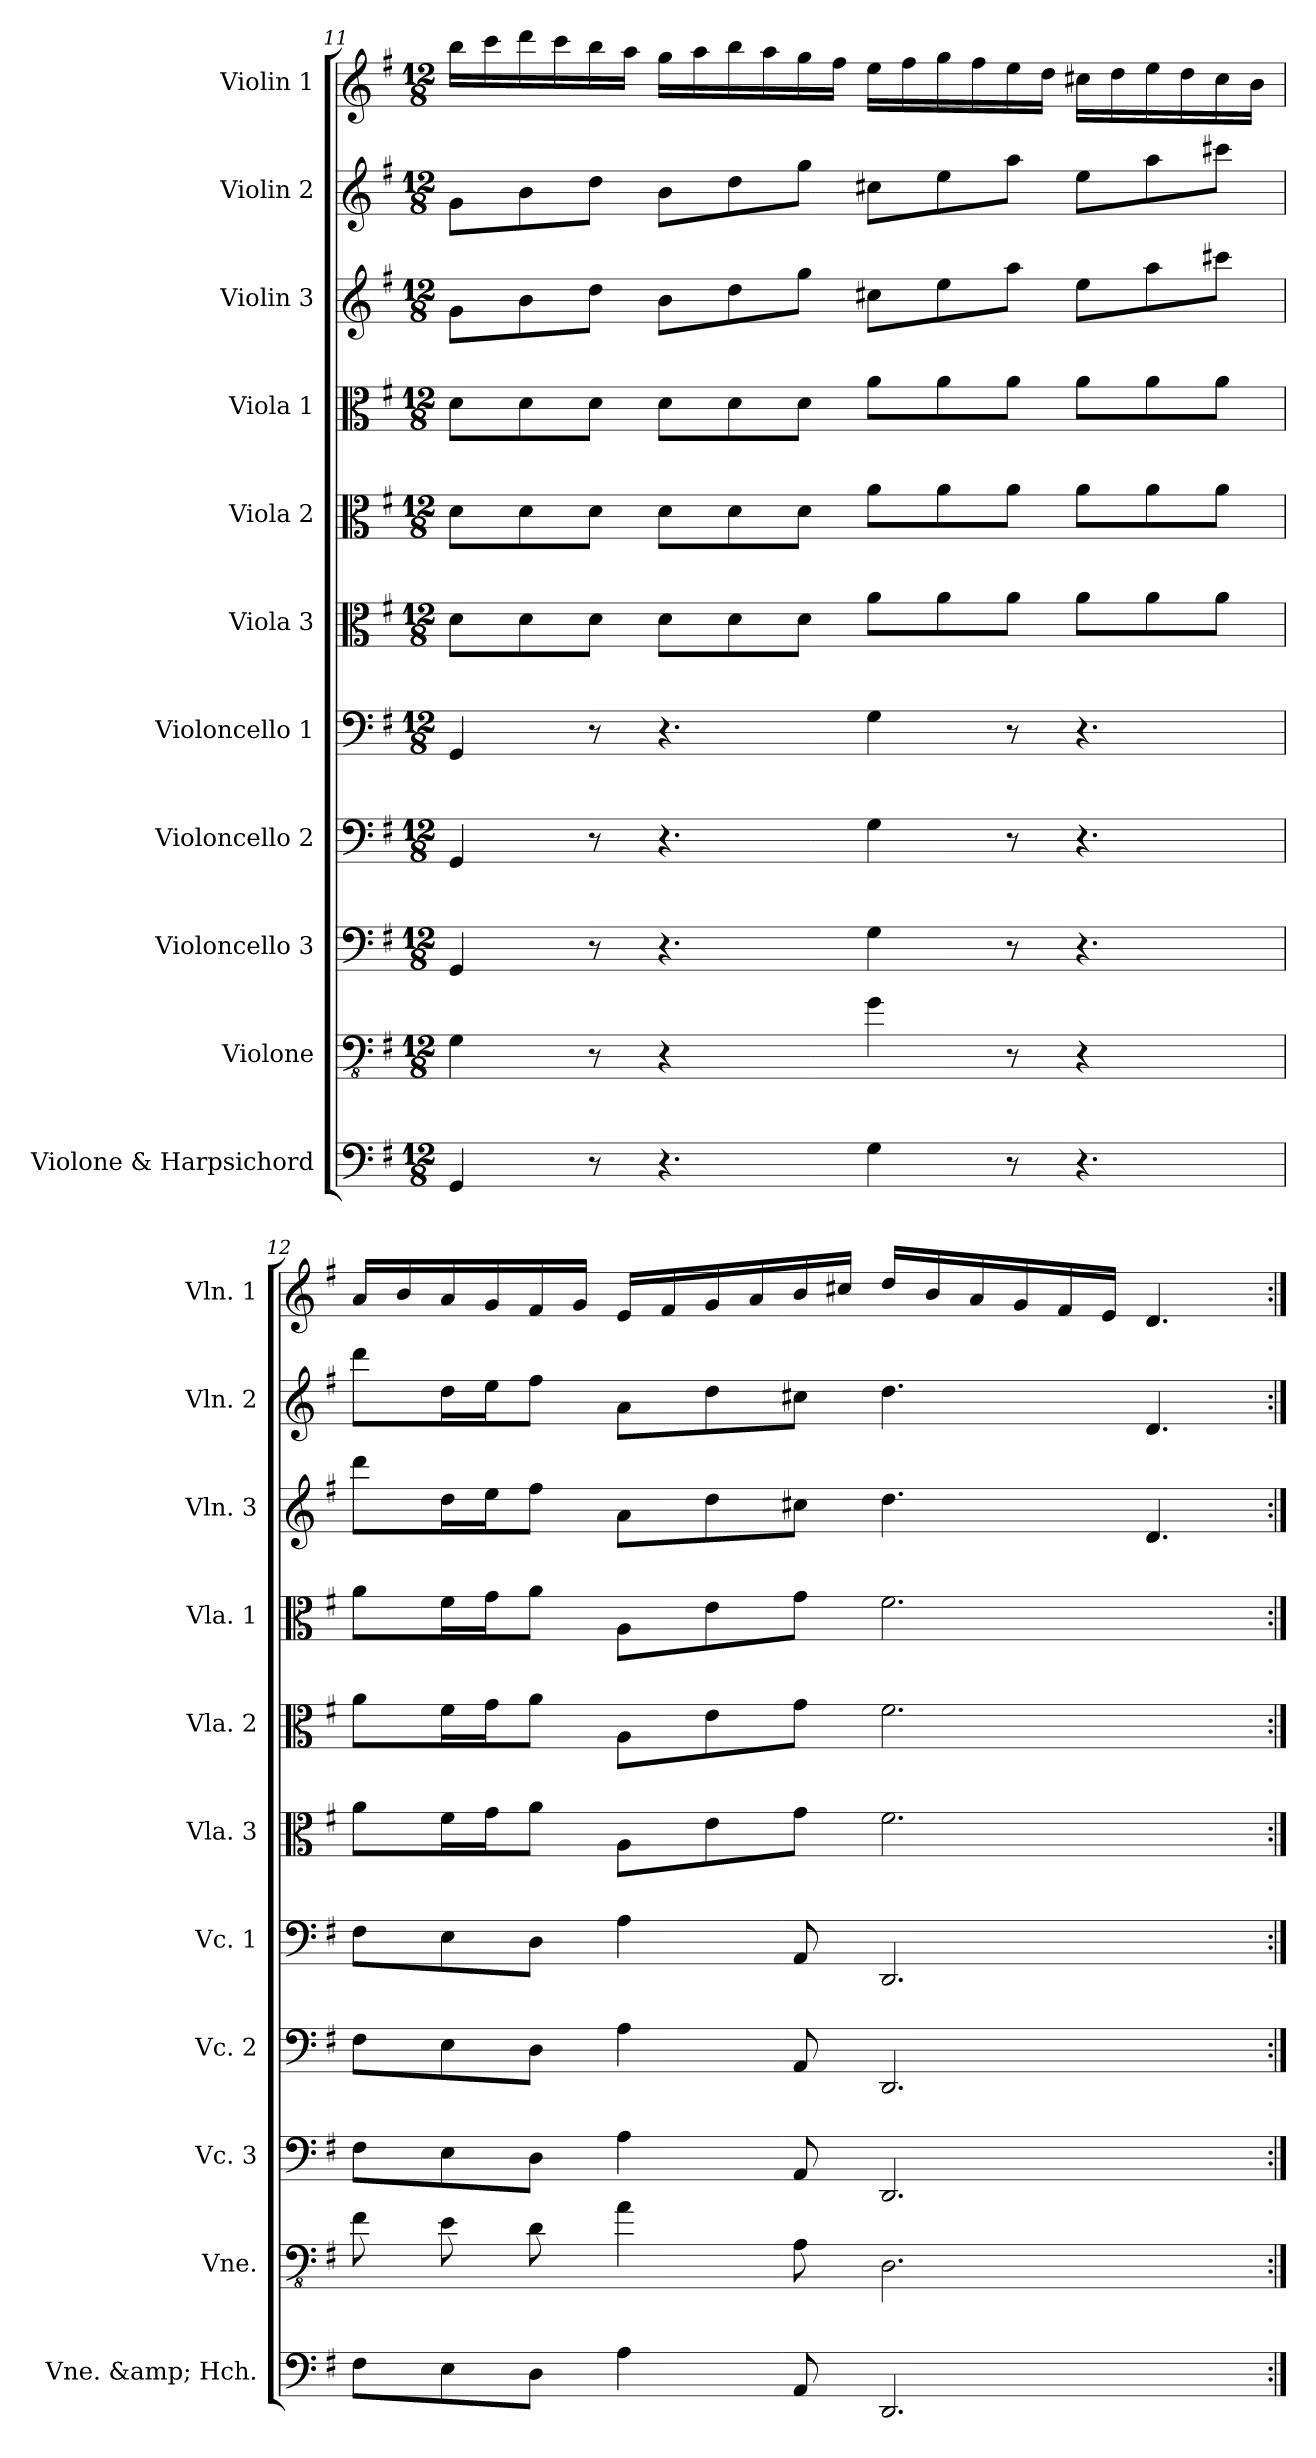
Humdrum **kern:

**kern	**kern	**kern	**kern	**kern	**kern	**kern	**kern	**kern	**kern	**kern
*part11	*part10	*part9	*part8	*part7	*part6	*part5	*part4	*part3	*part2	*part1
*staff11	*staff10	*staff9	*staff8	*staff7	*staff6	*staff5	*staff4	*staff3	*staff2	*staff1
*I"Violone &amp; Harpsichord	*I"Violone	*I"Violoncello 3	*I"Violoncello 2	*I"Violoncello 1	*I"Viola 3	*I"Viola 2	*I"Viola 1	*I"Violin 3	*I"Violin 2	*I"Violin 1
*I'Vne. &amp; Hch.	*I'Vne.	*I'Vc. 3	*I'Vc. 2	*I'Vc. 1	*I'Vla. 3	*I'Vla. 2	*I'Vla. 1	*I'Vln. 3	*I'Vln. 2	*I'Vln. 1
!!LO:PB:g=z
*clefF4	*clefFv4	*clefF4	*clefF4	*clefF4	*clefC3	*clefC3	*clefC3	*clefG2	*clefG2	*clefG2
*	*ITrd7c12	*	*	*	*	*	*	*	*	*
*k[f#]	*k[f#]	*k[f#]	*k[f#]	*k[f#]	*k[f#]	*k[f#]	*k[f#]	*k[f#]	*k[f#]	*k[f#]
*M12/8	*M12/8	*M12/8	*M12/8	*M12/8	*M12/8	*M12/8	*M12/8	*M12/8	*M12/8	*M12/8
=11	=11	=11	=11	=11	=11	=11	=11	=11	=11	=11
4GG/	4GGG	4GG/	4GG/	4GG/	8d\L	8d\L	8d\L	8g\L	8g\L	16bb\LL
.	.	.	.	.	.	.	.	.	.	16ccc\
.	.	.	.	.	8d\	8d\	8d\	8b\	8b\	16ddd\
.	.	.	.	.	.	.	.	.	.	16ccc\
8r	8r	8r	8r	8r	8d\J	8d\J	8d\J	8dd\J	8dd\J	16bb\
.	.	.	.	.	.	.	.	.	.	16aa\JJ
!	!LO:N:vis=4	!	!	!	!	!	!	!	!	!
4.r	4.r	4.r	4.r	4.r	8d\L	8d\L	8d\L	8b\L	8b\L	16gg\LL
.	.	.	.	.	.	.	.	.	.	16aa\
.	.	.	.	.	8d\	8d\	8d\	8dd\	8dd\	16bb\
.	.	.	.	.	.	.	.	.	.	16aa\
.	.	.	.	.	8d\J	8d\J	8d\J	8gg\J	8gg\J	16gg\
.	.	.	.	.	.	.	.	.	.	16ff#\JJ
4G\	4GG	4G\	4G\	4G\	8a\L	8a\L	8a\L	8cc#X\L	8cc#X\L	16ee\LL
.	.	.	.	.	.	.	.	.	.	16ff#\
.	.	.	.	.	8a\	8a\	8a\	8ee\	8ee\	16gg\
.	.	.	.	.	.	.	.	.	.	16ff#\
8r	8r	8r	8r	8r	8a\J	8a\J	8a\J	8aa\J	8aa\J	16ee\
.	.	.	.	.	.	.	.	.	.	16dd\JJ
!	!LO:N:vis=4	!	!	!	!	!	!	!	!	!
4.r	4.r	4.r	4.r	4.r	8a\L	8a\L	8a\L	8ee\L	8ee\L	16cc#X\LL
.	.	.	.	.	.	.	.	.	.	16dd\
.	.	.	.	.	8a\	8a\	8a\	8aa\	8aa\	16ee\
.	.	.	.	.	.	.	.	.	.	16dd\
.	.	.	.	.	8a\J	8a\J	8a\J	8ccc#X\J	8ccc#X\J	16cc#\
.	.	.	.	.	.	.	.	.	.	16b\JJ
=12	=12	=12	=12	=12	=12	=12	=12	=12	=12	=12
8F#\L	8FF#	8F#\L	8F#\L	8F#\L	8a\L	8a\L	8a\L	8ddd\L	8ddd\L	16a/LL
.	.	.	.	.	.	.	.	.	.	16b/
8E\	8EE	8E\	8E\	8E\	16f#\L	16f#\L	16f#\L	16dd\L	16dd\L	16a/
.	.	.	.	.	16g\J	16g\J	16g\J	16ee\J	16ee\J	16g/
8D\J	8DD	8D\J	8D\J	8D\J	8a\J	8a\J	8a\J	8ff#\J	8ff#\J	16f#/
.	.	.	.	.	.	.	.	.	.	16g/JJ
4A\	4AA	4A\	4A\	4A\	8A\L	8A\L	8A\L	8a\L	8a\L	16e/LL
.	.	.	.	.	.	.	.	.	.	16f#/
.	.	.	.	.	8e\	8e\	8e\	8dd\	8dd\	16g/
.	.	.	.	.	.	.	.	.	.	16a/
8AA/	8AAA	8AA/	8AA/	8AA/	8g\J	8g\J	8g\J	8cc#X\J	8cc#X\J	16b/
.	.	.	.	.	.	.	.	.	.	16cc#X/JJ
2.DD/	2.DDD	2.DD/	2.DD/	2.DD/	2.f#\	2.f#\	2.f#\	4.dd\	4.dd\	16dd/LL
.	.	.	.	.	.	.	.	.	.	16b/
.	.	.	.	.	.	.	.	.	.	16a/
.	.	.	.	.	.	.	.	.	.	16g/
.	.	.	.	.	.	.	.	.	.	16f#/
.	.	.	.	.	.	.	.	.	.	16e/JJ
.	.	.	.	.	.	.	.	4.d/	4.d/	4.d/
=:|!	=:|!	=:|!	=:|!	=:|!	=:|!	=:|!	=:|!	=:|!	=:|!	=:|!
*-	*-	*-	*-	*-	*-	*-	*-	*-	*-	*-
